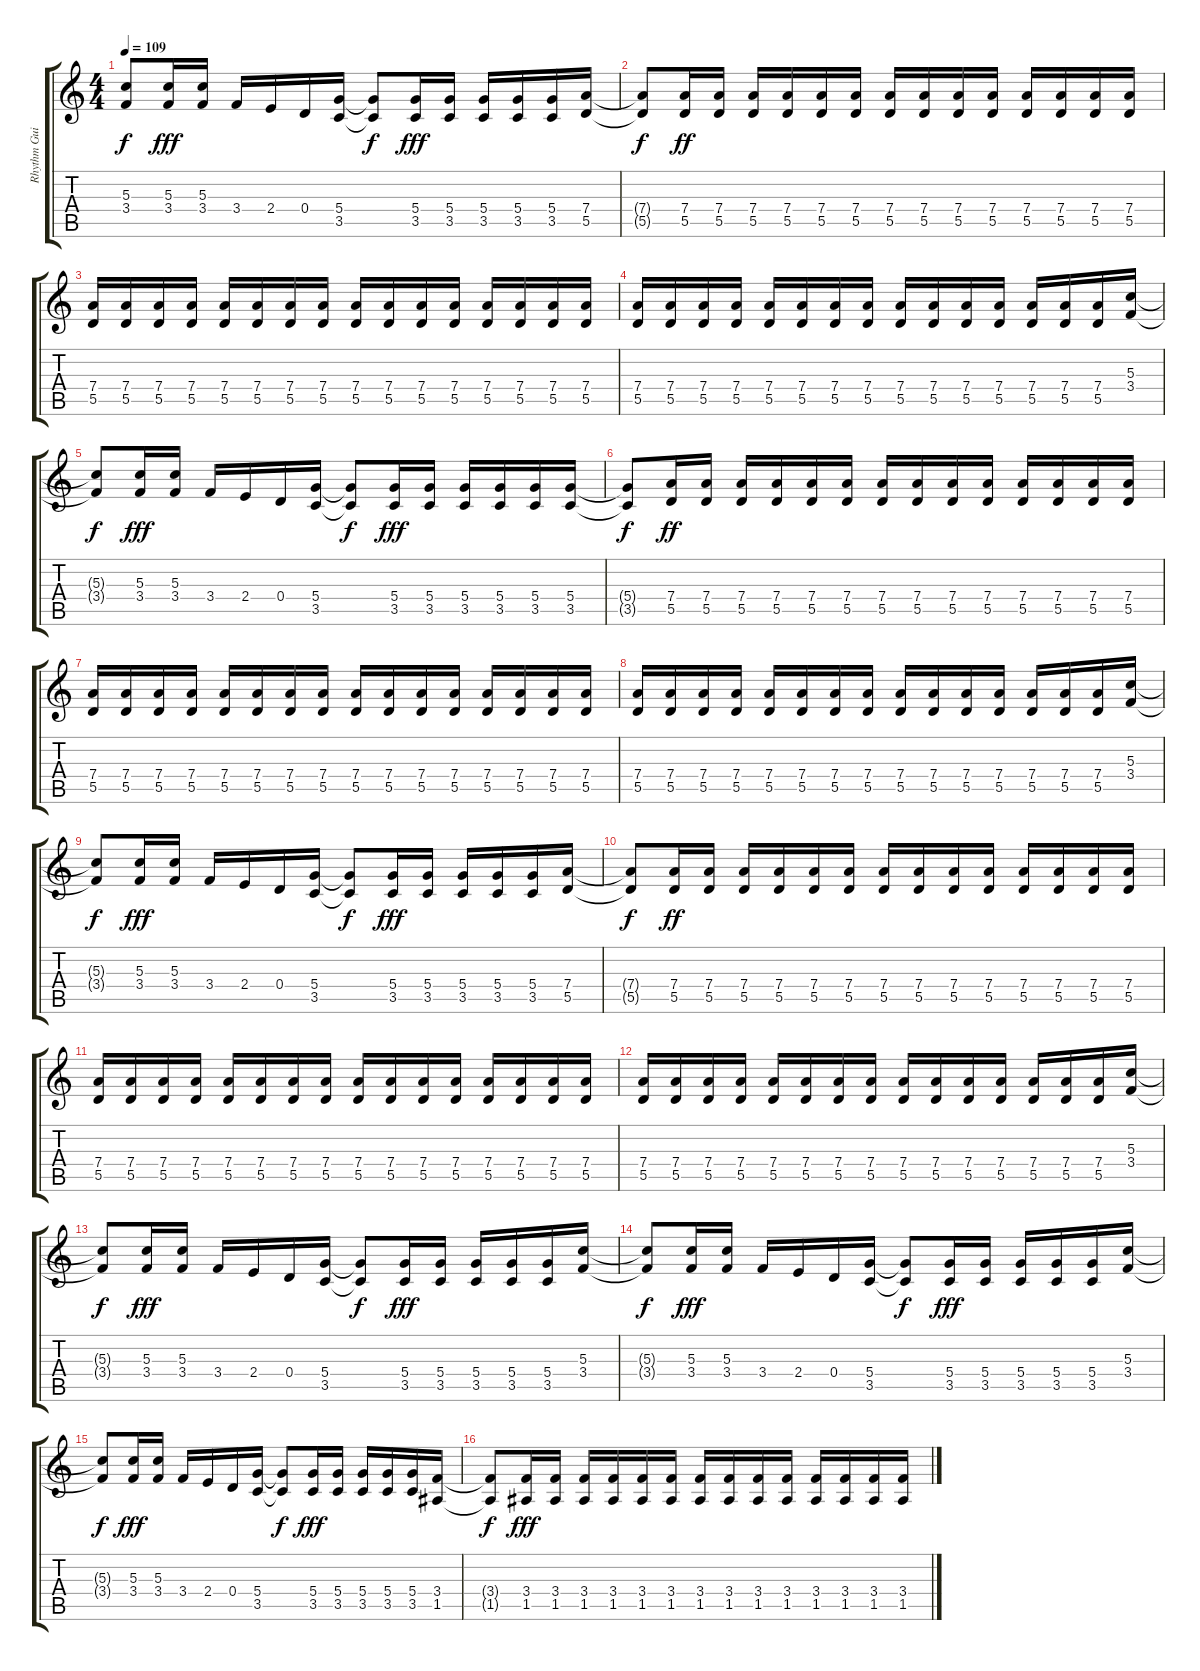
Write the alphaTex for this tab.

\track ("Rhythm Guitar" "Rhythm Gui") {instrument overdrivenguitar}
\staff {score tabs}
\tuning (E4 B3 G3 D3 A2 E2) {hide}
\ts (4 4)
\tempo 109
\clef g2
\ks c
(5.3{t} 3.4{t}).8{dy f} (5.3 3.4).16{dy fff} (5.3 3.4).16 3.4.16 2.4.16 0.4.16 (5.4 3.5).16 (5.4{t} 3.5{t}).8{dy f} (5.4 3.5).16{dy fff} (5.4 3.5).16 (5.4 3.5).16 (5.4 3.5).16 (5.4 3.5).16 (7.4 5.5).16 |
(7.4{t} 5.5{t}).8{dy f} (7.4 5.5).16{dy ff} (7.4 5.5).16 (7.4 5.5).16 (7.4 5.5).16 (7.4 5.5).16 (7.4 5.5).16 (7.4 5.5).16 (7.4 5.5).16 (7.4 5.5).16 (7.4 5.5).16 (7.4 5.5).16 (7.4 5.5).16 (7.4 5.5).16 (7.4 5.5).16 |
(7.4 5.5).16 (7.4 5.5).16 (7.4 5.5).16 (7.4 5.5).16 (7.4 5.5).16 (7.4 5.5).16 (7.4 5.5).16 (7.4 5.5).16 (7.4 5.5).16 (7.4 5.5).16 (7.4 5.5).16 (7.4 5.5).16 (7.4 5.5).16 (7.4 5.5).16 (7.4 5.5).16 (7.4 5.5).16 |
(7.4 5.5).16 (7.4 5.5).16 (7.4 5.5).16 (7.4 5.5).16 (7.4 5.5).16 (7.4 5.5).16 (7.4 5.5).16 (7.4 5.5).16 (7.4 5.5).16 (7.4 5.5).16 (7.4 5.5).16 (7.4 5.5).16 (7.4 5.5).16 (7.4 5.5).16 (7.4 5.5).16 (5.3 3.4).16 |
(5.3{t} 3.4{t}).8{dy f} (5.3 3.4).16{dy fff} (5.3 3.4).16 3.4.16 2.4.16 0.4.16 (5.4 3.5).16 (5.4{t} 3.5{t}).8{dy f} (5.4 3.5).16{dy fff} (5.4 3.5).16 (5.4 3.5).16 (5.4 3.5).16 (5.4 3.5).16 (5.4 3.5).16 |
(5.4{t} 3.5{t}).8{dy f} (7.4 5.5).16{dy ff} (7.4 5.5).16 (7.4 5.5).16 (7.4 5.5).16 (7.4 5.5).16 (7.4 5.5).16 (7.4 5.5).16 (7.4 5.5).16 (7.4 5.5).16 (7.4 5.5).16 (7.4 5.5).16 (7.4 5.5).16 (7.4 5.5).16 (7.4 5.5).16 |
(7.4 5.5).16 (7.4 5.5).16 (7.4 5.5).16 (7.4 5.5).16 (7.4 5.5).16 (7.4 5.5).16 (7.4 5.5).16 (7.4 5.5).16 (7.4 5.5).16 (7.4 5.5).16 (7.4 5.5).16 (7.4 5.5).16 (7.4 5.5).16 (7.4 5.5).16 (7.4 5.5).16 (7.4 5.5).16 |
(7.4 5.5).16 (7.4 5.5).16 (7.4 5.5).16 (7.4 5.5).16 (7.4 5.5).16 (7.4 5.5).16 (7.4 5.5).16 (7.4 5.5).16 (7.4 5.5).16 (7.4 5.5).16 (7.4 5.5).16 (7.4 5.5).16 (7.4 5.5).16 (7.4 5.5).16 (7.4 5.5).16 (5.3 3.4).16 |
(5.3{t} 3.4{t}).8{dy f} (5.3 3.4).16{dy fff} (5.3 3.4).16 3.4.16 2.4.16 0.4.16 (5.4 3.5).16 (5.4{t} 3.5{t}).8{dy f} (5.4 3.5).16{dy fff} (5.4 3.5).16 (5.4 3.5).16 (5.4 3.5).16 (5.4 3.5).16 (7.4 5.5).16 |
(7.4{t} 5.5{t}).8{dy f} (7.4 5.5).16{dy ff} (7.4 5.5).16 (7.4 5.5).16 (7.4 5.5).16 (7.4 5.5).16 (7.4 5.5).16 (7.4 5.5).16 (7.4 5.5).16 (7.4 5.5).16 (7.4 5.5).16 (7.4 5.5).16 (7.4 5.5).16 (7.4 5.5).16 (7.4 5.5).16 |
(7.4 5.5).16 (7.4 5.5).16 (7.4 5.5).16 (7.4 5.5).16 (7.4 5.5).16 (7.4 5.5).16 (7.4 5.5).16 (7.4 5.5).16 (7.4 5.5).16 (7.4 5.5).16 (7.4 5.5).16 (7.4 5.5).16 (7.4 5.5).16 (7.4 5.5).16 (7.4 5.5).16 (7.4 5.5).16 |
(7.4 5.5).16 (7.4 5.5).16 (7.4 5.5).16 (7.4 5.5).16 (7.4 5.5).16 (7.4 5.5).16 (7.4 5.5).16 (7.4 5.5).16 (7.4 5.5).16 (7.4 5.5).16 (7.4 5.5).16 (7.4 5.5).16 (7.4 5.5).16 (7.4 5.5).16 (7.4 5.5).16 (5.3 3.4).16 |
(5.3{t} 3.4{t}).8{dy f} (5.3 3.4).16{dy fff} (5.3 3.4).16 3.4.16 2.4.16 0.4.16 (5.4 3.5).16 (5.4{t} 3.5{t}).8{dy f} (5.4 3.5).16{dy fff} (5.4 3.5).16 (5.4 3.5).16 (5.4 3.5).16 (5.4 3.5).16 (5.3 3.4).16 |
(5.3{t} 3.4{t}).8{dy f} (5.3 3.4).16{dy fff} (5.3 3.4).16 3.4.16 2.4.16 0.4.16 (5.4 3.5).16 (5.4{t} 3.5{t}).8{dy f} (5.4 3.5).16{dy fff} (5.4 3.5).16 (5.4 3.5).16 (5.4 3.5).16 (5.4 3.5).16 (5.3 3.4).16 |
(5.3{t} 3.4{t}).8{dy f} (5.3 3.4).16{dy fff} (5.3 3.4).16 3.4.16 2.4.16 0.4.16 (5.4 3.5).16 (5.4{t} 3.5{t}).8{dy f} (5.4 3.5).16{dy fff} (5.4 3.5).16 (5.4 3.5).16 (5.4 3.5).16 (5.4 3.5).16 (3.4 1.5).16 |
(3.4{t} 1.5{t}).8{dy f} (3.4 1.5).16{dy fff} (3.4 1.5).16 (3.4 1.5).16 (3.4 1.5).16 (3.4 1.5).16 (3.4 1.5).16 (3.4 1.5).16 (3.4 1.5).16 (3.4 1.5).16 (3.4 1.5).16 (3.4 1.5).16 (3.4 1.5).16 (3.4 1.5).16 (3.4 1.5).16
